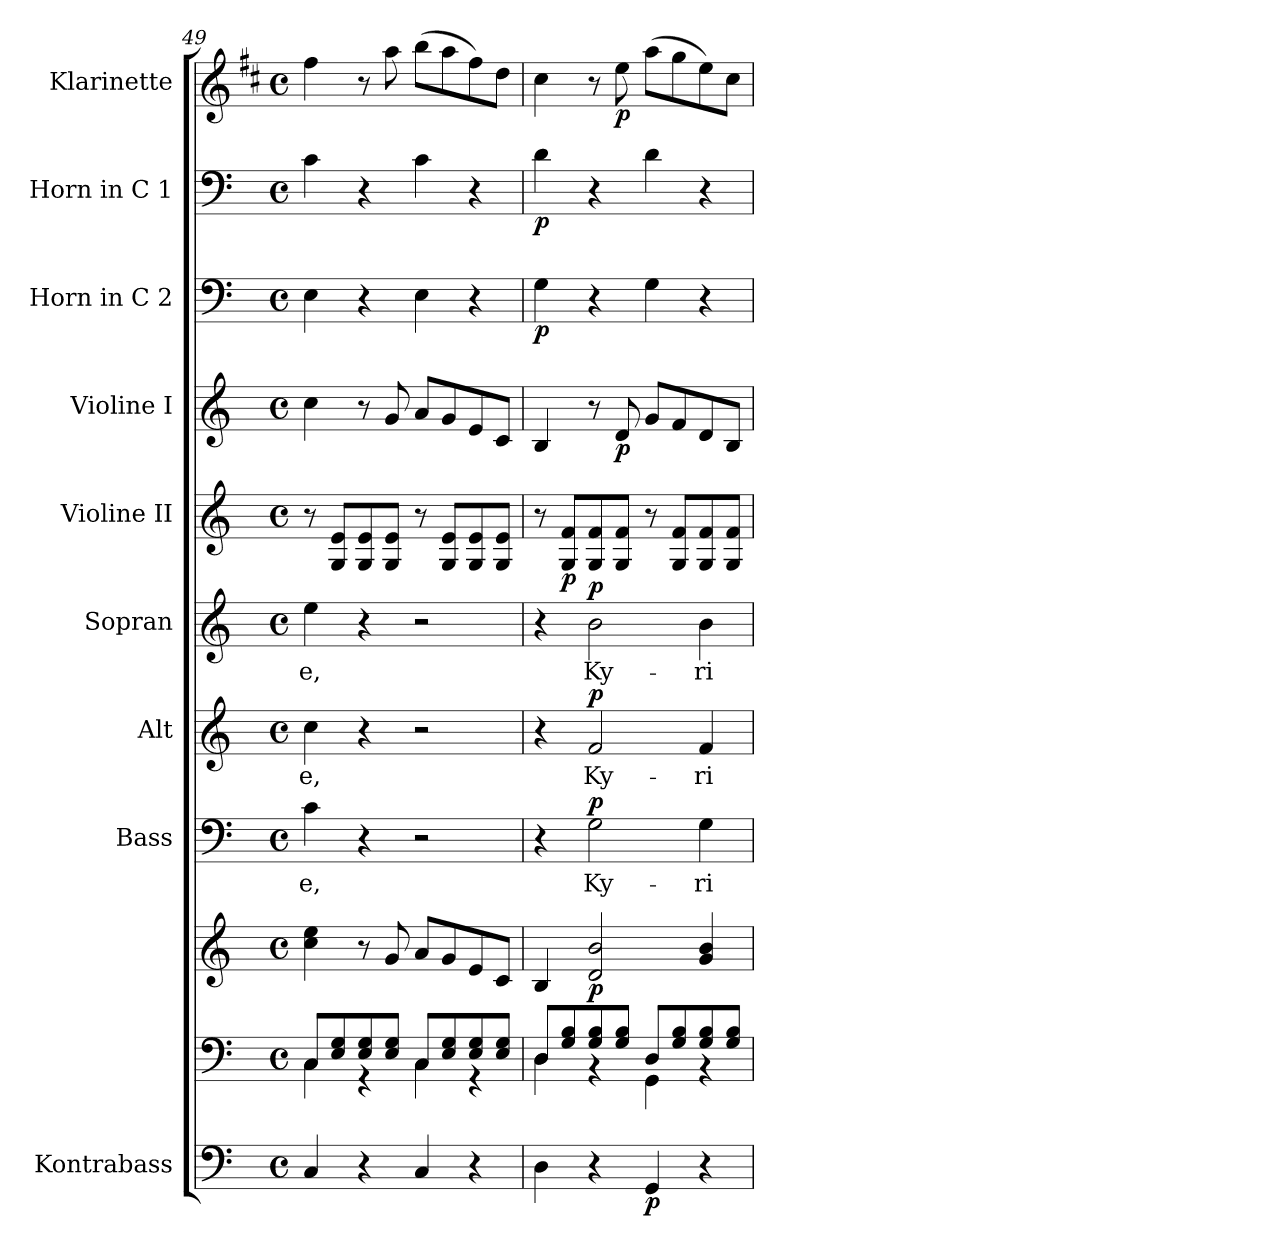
**kern	**dynam	**kern	**kern	**dynam	**kern	**text	**dynam	**kern	**text	**dynam	**kern	**text	**dynam	**kern	**dynam	**kern	**dynam	**kern	**dynam	**kern	**dynam	**kern	**dynam
*part10	*part10	*part9	*part9	*part9	*part8	*part8	*part8	*part7	*part7	*part7	*part6	*part6	*part6	*part5	*part5	*part4	*part4	*part3	*part3	*part2	*part2	*part1	*part1
*staff11	*staff11	*staff10	*staff9	*staff9/10	*staff8	*staff8	*staff8	*staff7	*staff7	*staff7	*staff6	*staff6	*staff6	*staff5	*staff5	*staff4	*staff4	*staff3	*staff3	*staff2	*staff2	*staff1	*staff1
*I"Kontrabass	*	*	*	*	*I"Bass	*	*	*I"Alt	*	*	*I"Sopran	*	*	*I"Violine II	*	*I"Violine I	*	*I"Horn in C 2	*	*I"Horn in C 1	*	*I"Klarinette	*
*I'Kb.	*	*	*	*	*I'B.	*	*	*I'A.	*	*	*I'S.	*	*	*I'Vl. II	*	*I'Vl. I	*	*I'Horn 2	*	*I'Horn 1	*	*I'Kl.	*
*clefF4	*	*clefF4	*clefG2	*	*clefF4	*	*	*clefG2	*	*	*clefG2	*	*	*clefG2	*	*clefG2	*	*clefF4	*	*clefF4	*	*clefG2	*
*ITrd7c12	*	*	*	*	*	*	*	*	*	*	*	*	*	*	*	*	*	*	*	*	*	*ITrd1c2	*
*k[]	*	*k[]	*k[]	*	*k[]	*	*	*k[]	*	*	*k[]	*	*	*k[]	*	*k[]	*	*k[]	*	*k[]	*	*k[]	*
*C:	*	*C:	*C:	*	*C:	*	*	*C:	*	*	*C:	*	*	*C:	*	*C:	*	*C:	*	*C:	*	*C:	*
*M4/4	*	*M4/4	*M4/4	*	*M4/4	*	*	*M4/4	*	*	*M4/4	*	*	*M4/4	*	*M4/4	*	*M4/4	*	*M4/4	*	*M4/4	*
*met(c)	*	*met(c)	*met(c)	*	*met(c)	*	*	*met(c)	*	*	*met(c)	*	*	*met(c)	*	*met(c)	*	*met(c)	*	*met(c)	*	*met(c)	*
=49	=49	=49	=49	=49	=49	=49	=49	=49	=49	=49	=49	=49	=49	=49	=49	=49	=49	=49	=49	=49	=49	=49	=49
*	*	*^	*	*	*	*	*	*	*	*	*	*	*	*	*	*	*	*	*	*	*	*	*
!	!	!	!	!	!	!	!LO:LY:b	!	!	!LO:LY:b	!	!	!LO:LY:b	!	!	!	!	!	!	!	!	!	!	!
4CC/	.	8C/L	4C\	4cc\ 4ee\	.	4c\	-e,	.	4cc\	-e,	.	4ee\	-e,	.	8r	.	4cc\	.	4E\	.	4c\	.	4ee\	.
.	.	8E/ 8G/	.	.	.	.	.	.	.	.	.	.	.	.	8G/ 8e/L	.	.	.	.	.	.	.	.	.
4r	.	8E/ 8G/	4rGG	8r	.	4r	.	.	4r	.	.	4r	.	.	8G/ 8e/	.	8r	.	4r	.	4r	.	8r	.
.	.	8E/ 8G/J	.	8g/	.	.	.	.	.	.	.	.	.	.	8G/ 8e/J	.	8g/	.	.	.	.	.	8gg\	.
4CC/	.	8C/L	4C\	8a/L	.	2r	.	.	2r	.	.	2r	.	.	8r	.	8a/L	.	4E\	.	4c\	.	(>8aa\L	.
.	.	8E/ 8G/	.	8g/	.	.	.	.	.	.	.	.	.	.	8G/ 8e/L	.	8g/	.	.	.	.	.	8gg\	.
4r	.	8E/ 8G/	4rGG	8e/	.	.	.	.	.	.	.	.	.	.	8G/ 8e/	.	8e/	.	4r	.	4r	.	8ee\)	.
.	.	8E/ 8G/J	.	8c/J	.	.	.	.	.	.	.	.	.	.	8G/ 8e/J	.	8c/J	.	.	.	.	.	8cc\J	.
!!LO:PB:g=z
=50	=50	=50	=50	=50	=50	=50	=50	=50	=50	=50	=50	=50	=50	=50	=50	=50	=50	=50	=50	=50	=50	=50	=50	=50
!	!	!	!	!	!	!	!	!	!	!	!	!	!	!	!	!	!	!	!	!LO:DY:b	!	!LO:DY:b	!	!
4DD\	.	8D/L	4D\	4B/	.	4r	.	.	4r	.	.	4r	.	.	8r	.	4B/	.	4G\	p	4d\	p	4b\	.
!	!	!	!	!	!	!	!	!	!	!	!	!	!	!	!	!LO:DY:b	!	!	!	!	!	!	!	!
.	.	8G/ 8B/	.	.	.	.	.	.	.	.	.	.	.	.	8G/ 8f/L	p	.	.	.	.	.	.	.	.
!	!	!	!	!	!LO:DY:b	!	!LO:LY:b	!LO:DY:a	!	!LO:LY:b	!LO:DY:a	!	!LO:LY:b	!LO:DY:a	!	!	!	!	!	!	!	!	!	!
4r	.	8G/ 8B/	4rAA	2d/ 2b/	p	2G\	Ky-	p	2f/	Ky-	p	2b\	Ky-	p	8G/ 8f/	.	8r	.	4r	.	4r	.	8r	.
!	!	!	!	!	!	!	!	!	!	!	!	!	!	!	!	!	!	!LO:DY:b	!	!	!	!	!	!LO:DY:b
.	.	8G/ 8B/J	.	.	.	.	.	.	.	.	.	.	.	.	8G/ 8f/J	.	8d/	p	.	.	.	.	8dd\	p
!	!LO:DY:b	!	!	!	!	!	!	!	!	!	!	!	!	!	!	!	!	!	!	!	!	!	!	!
4GGG/	p	8D/L	4GG\	.	.	.	.	.	.	.	.	.	.	.	8r	.	8g/L	.	4G\	.	4d\	.	(>8gg\L	.
.	.	8G/ 8B/	.	.	.	.	.	.	.	.	.	.	.	.	8G/ 8f/L	.	8f/	.	.	.	.	.	8ff\	.
!	!	!	!	!	!	!	!LO:LY:b	!	!	!LO:LY:b	!	!	!LO:LY:b	!	!	!	!	!	!	!	!	!	!	!
4r	.	8G/ 8B/	4rAA	4g/ 4b/	.	4G\	-ri-	.	4f/	-ri-	.	4b\	-ri-	.	8G/ 8f/	.	8d/	.	4r	.	4r	.	8dd\)	.
.	.	8G/ 8B/J	.	.	.	.	.	.	.	.	.	.	.	.	8G/ 8f/J	.	8B/J	.	.	.	.	.	8b\J	.
*	*	*v	*v	*	*	*	*	*	*	*	*	*	*	*	*	*	*	*	*	*	*	*	*	*
=	=	=	=	=	=	=	=	=	=	=	=	=	=	=	=	=	=	=	=	=	=	=	=
*-	*-	*-	*-	*-	*-	*-	*-	*-	*-	*-	*-	*-	*-	*-	*-	*-	*-	*-	*-	*-	*-	*-	*-
